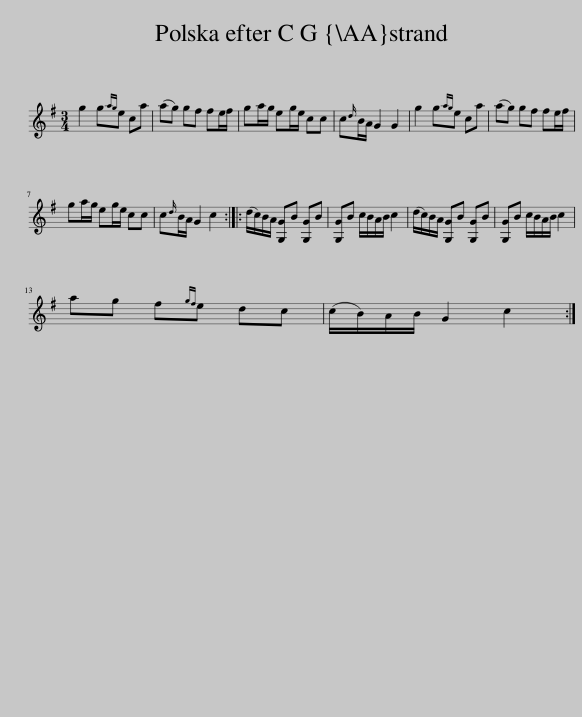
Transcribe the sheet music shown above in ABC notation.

X:1
L:1/8
M:3/4
I:linebreak $
K:G
V:1 treble
V:1
 g2 g{ag}e ca | (ag) gf fe/f/ | ga/g/ eg/e/ cc | c{d}B/A/ G2 G2 | g2 g{ag}e ca | %5
 (ag) gf fe/f/ |$ ga/g/ eg/e/ cc | c{d}B/A/ G2 c2 :: (d/c/)B/A/ [G,G]B [G,G]B | [G,G]B c/B/A/B/ c2 | %10
 (d/c/)B/A/ [G,G]B [G,G]B | [G,G]B c/B/A/B/ c2 |$ ag f{gf}e dc | (c/B/)A/B/ G2 c2 :| %14
